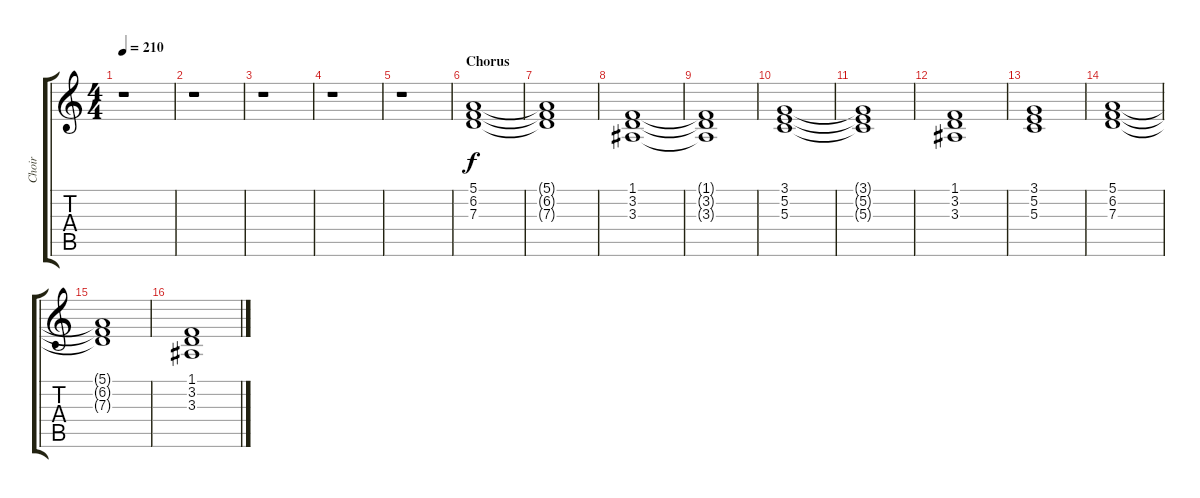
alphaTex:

\track ("Choir" "Choir") {instrument choiraahs}
\staff {score tabs}
\tuning (E4 B3 G3 D3 A2 E2) {hide}
\ts (4 4)
\tempo 210
\clef g2
\ks c
r.1{dy f} |
r.1 |
r.1 |
r.1 |
r.1 |
\section ("" "Chorus")
(5.1 6.2 7.3).1 |
(5.1{t} 6.2{t} 7.3{t}).1 |
(1.1 3.2 3.3).1 |
(1.1{t} 3.2{t} 3.3{t}).1 |
(3.1 5.2 5.3).1 |
(3.1{t} 5.2{t} 5.3{t}).1 |
(1.1 3.2 3.3).1 |
(3.1 5.2 5.3).1 |
(5.1 6.2 7.3).1 |
(5.1{t} 6.2{t} 7.3{t}).1 |
(1.1 3.2 3.3).1
